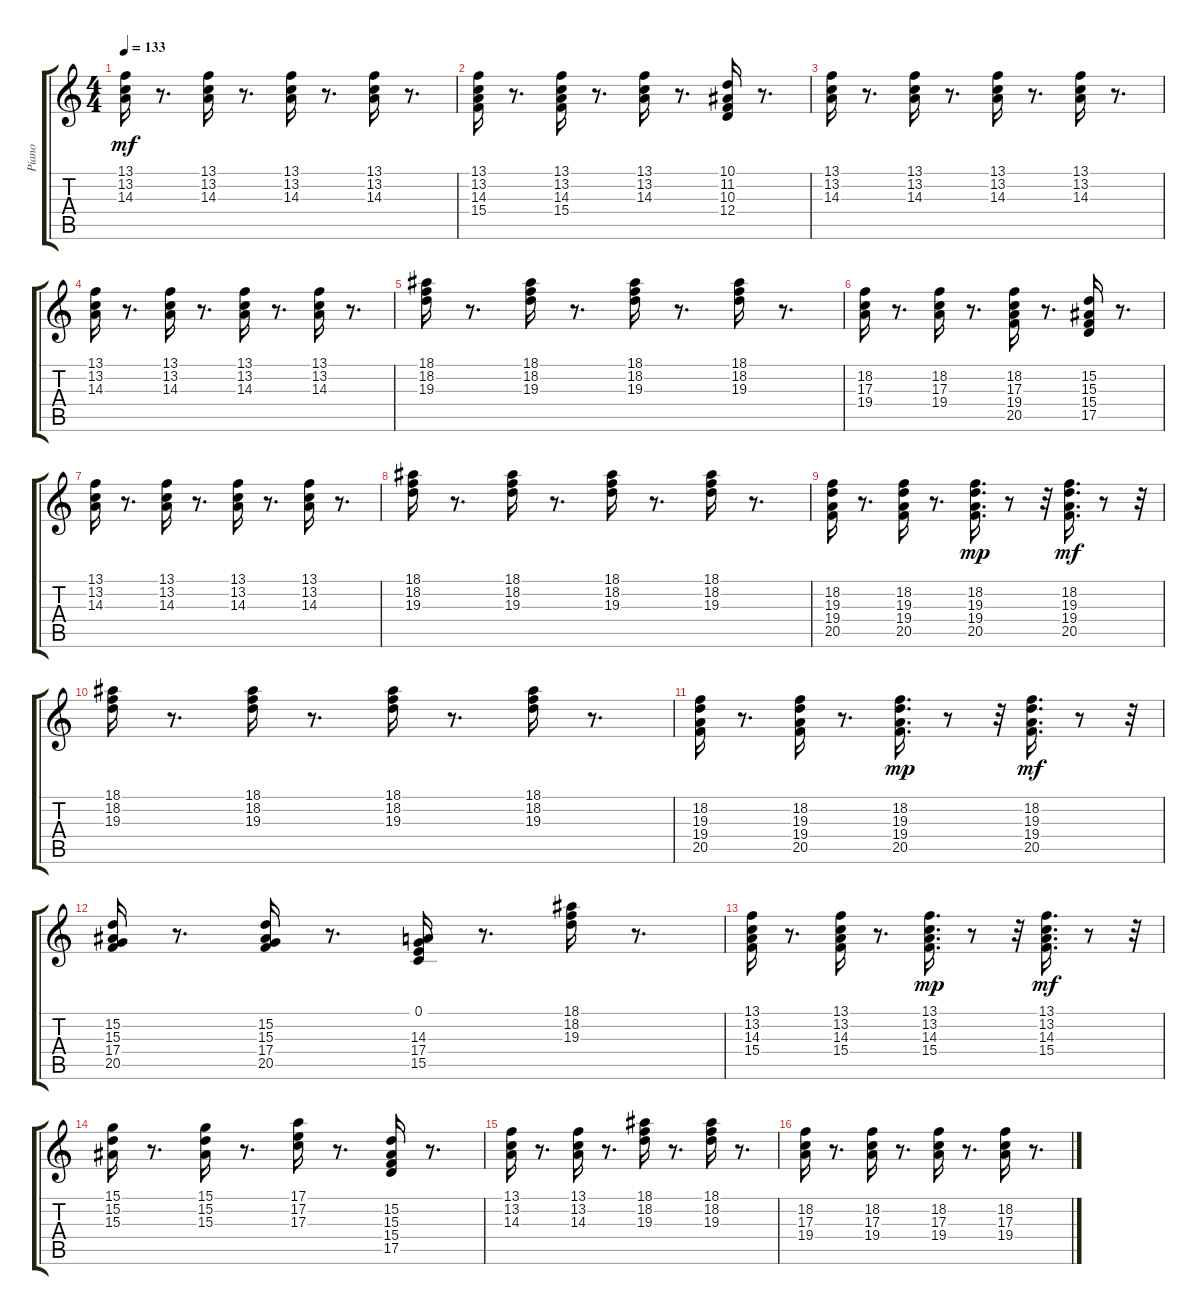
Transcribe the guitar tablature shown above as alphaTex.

\track ("Piano   " "Piano   ") {instrument brightacousticpiano}
\staff {score tabs}
\tuning (E4 B3 G3 D3 A2 E2) {hide}
\ts (4 4)
\tempo 133
\clef g2
\ks c
(13.1 13.2 14.3).16{dy mf} r.8{d} (13.1 13.2 14.3).16 r.8{d} (13.1 13.2 14.3).16 r.8{d} (13.1 13.2 14.3).16 r.8{d} |
(13.1 13.2 14.3 15.4).16 r.8{d} (13.1 13.2 14.3 15.4).16 r.8{d} (13.1 13.2 14.3).16 r.8{d} (10.1 11.2 10.3 12.4).16 r.8{d} |
(13.1 13.2 14.3).16 r.8{d} (13.1 13.2 14.3).16 r.8{d} (13.1 13.2 14.3).16 r.8{d} (13.1 13.2 14.3).16 r.8{d} |
(13.1 13.2 14.3).16 r.8{d} (13.1 13.2 14.3).16 r.8{d} (13.1 13.2 14.3).16 r.8{d} (13.1 13.2 14.3).16 r.8{d} |
(18.1 18.2 19.3).16 r.8{d} (18.1 18.2 19.3).16 r.8{d} (18.1 18.2 19.3).16 r.8{d} (18.1 18.2 19.3).16 r.8{d} |
(18.2 17.3 19.4).16 r.8{d} (18.2 17.3 19.4).16 r.8{d} (18.2 17.3 19.4 20.5).16 r.8{d} (15.2 15.3 15.4 17.5).16 r.8{d} |
(13.1 13.2 14.3).16 r.8{d} (13.1 13.2 14.3).16 r.8{d} (13.1 13.2 14.3).16 r.8{d} (13.1 13.2 14.3).16 r.8{d} |
(18.1 18.2 19.3).16 r.8{d} (18.1 18.2 19.3).16 r.8{d} (18.1 18.2 19.3).16 r.8{d} (18.1 18.2 19.3).16 r.8{d} |
(18.2 19.3 19.4 20.5).16 r.8{d} (18.2 19.3 19.4 20.5).16 r.8{d} (18.2 19.3 19.4 20.5).16{d dy mp} r.8 r.32 (18.2 19.3 19.4 20.5).16{d dy mf} r.8 r.32 |
(18.1 18.2 19.3).16 r.8{d} (18.1 18.2 19.3).16 r.8{d} (18.1 18.2 19.3).16 r.8{d} (18.1 18.2 19.3).16 r.8{d} |
(18.2 19.3 19.4 20.5).16 r.8{d} (18.2 19.3 19.4 20.5).16 r.8{d} (18.2 19.3 19.4 20.5).16{d dy mp} r.8 r.32 (18.2 19.3 19.4 20.5).16{d dy mf} r.8 r.32 |
(15.2 15.3 17.4 20.5).16 r.8{d} (15.2 15.3 17.4 20.5).16 r.8{d} (0.1 14.3 17.4 15.5).16 r.8{d} (18.1 18.2 19.3).16 r.8{d} |
(13.1 13.2 14.3 15.4).16 r.8{d} (13.1 13.2 14.3 15.4).16 r.8{d} (13.1 13.2 14.3 15.4).16{d dy mp} r.8 r.32 (13.1 13.2 14.3 15.4).16{d dy mf} r.8 r.32 |
(15.1 15.2 15.3).16 r.8{d} (15.1 15.2 15.3).16 r.8{d} (17.1 17.2 17.3).16 r.8{d} (15.2 15.3 15.4 17.5).16 r.8{d} |
(13.1 13.2 14.3).16 r.8{d} (13.1 13.2 14.3).16 r.8{d} (18.1 18.2 19.3).16 r.8{d} (18.1 18.2 19.3).16 r.8{d} |
(18.2 17.3 19.4).16 r.8{d} (18.2 17.3 19.4).16 r.8{d} (18.2 17.3 19.4).16 r.8{d} (18.2 17.3 19.4).16 r.8{d}
